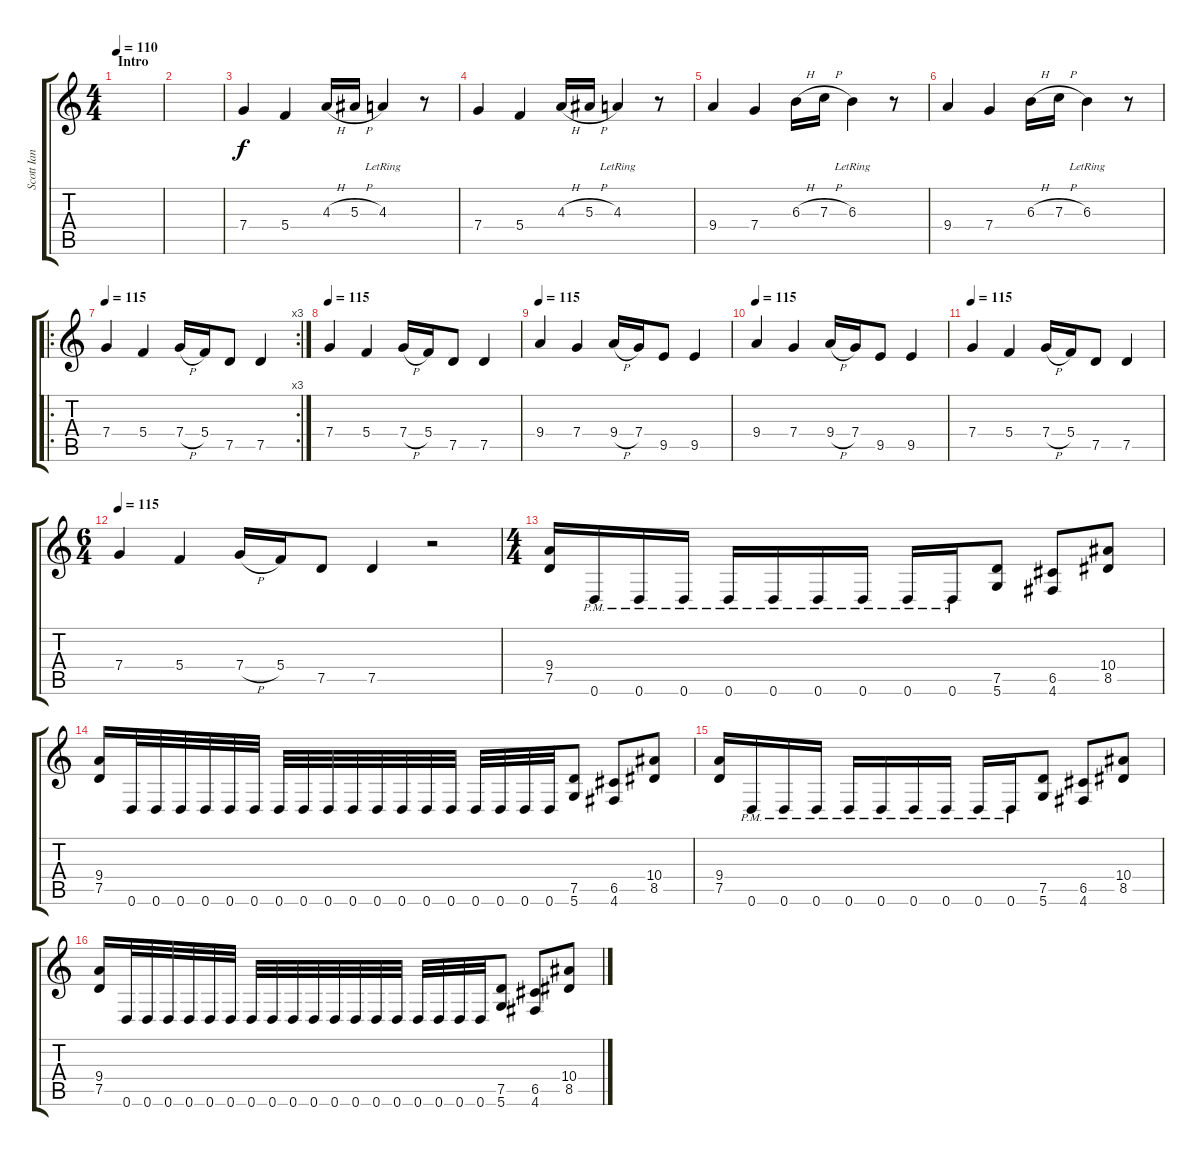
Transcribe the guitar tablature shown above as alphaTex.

\track ("Scott Ian" "Scott Ian") {instrument distortionguitar}
\staff {score tabs}
\tuning (D4 A3 F3 C3 G2 D2) {hide}
\ts (4 4)
\section ("" "Intro")
\tempo 110
\clef g2
\ks c
|
|
7.4.4 5.4.4 4.3{h}.16 5.3{h}.16 4.3{lr}.4 r.8 |
7.4.4 5.4.4 4.3{h}.16 5.3{h}.16 4.3{lr}.4 r.8 |
9.4.4 7.4.4 6.3{h}.16 7.3{h}.16 6.3{lr}.4 r.8 |
9.4.4 7.4.4 6.3{h}.16 7.3{h}.16 6.3{lr}.4 r.8 |
\ro
\rc 3
\tempo 115
7.4.4 5.4.4 7.4{h}.16 5.4.16 7.5.8 7.5.4 |
\tempo 115
7.4.4 5.4.4 7.4{h}.16 5.4.16 7.5.8 7.5.4 |
\tempo 115
9.4.4 7.4.4 9.4{h}.16 7.4.16 9.5.8 9.5.4 |
\tempo 115
9.4.4 7.4.4 9.4{h}.16 7.4.16 9.5.8 9.5.4 |
\tempo 115
7.4.4 5.4.4 7.4{h}.16 5.4.16 7.5.8 7.5.4 |
\ts (6 4)
\tempo 115
7.4.4 5.4.4 7.4{h}.16 5.4.16 7.5.8 7.5.4 r.2 |
\ts (4 4)
(9.4 7.5).16 0.6{pm}.16 0.6{pm}.16 0.6{pm}.16 0.6{pm}.16 0.6{pm}.16 0.6{pm}.16 0.6{pm}.16 0.6{pm}.16 0.6{pm}.16 (7.5 5.6).8 (6.5 4.6).8 (10.4 8.5).8 |
(9.4 7.5).16 0.6.32 0.6.32 0.6.32 0.6.32 0.6.32 0.6.32 0.6.32 0.6.32 0.6.32 0.6.32 0.6.32 0.6.32 0.6.32 0.6.32 0.6.32 0.6.32 0.6.32 0.6.32 (7.5 5.6).8 (6.5 4.6).8 (10.4 8.5).8 |
(9.4 7.5).16 0.6{pm}.16 0.6{pm}.16 0.6{pm}.16 0.6{pm}.16 0.6{pm}.16 0.6{pm}.16 0.6{pm}.16 0.6{pm}.16 0.6{pm}.16 (7.5 5.6).8 (6.5 4.6).8 (10.4 8.5).8 |
(9.4 7.5).16 0.6.32 0.6.32 0.6.32 0.6.32 0.6.32 0.6.32 0.6.32 0.6.32 0.6.32 0.6.32 0.6.32 0.6.32 0.6.32 0.6.32 0.6.32 0.6.32 0.6.32 0.6.32 (7.5 5.6).8 (6.5 4.6).8 (10.4 8.5).8
